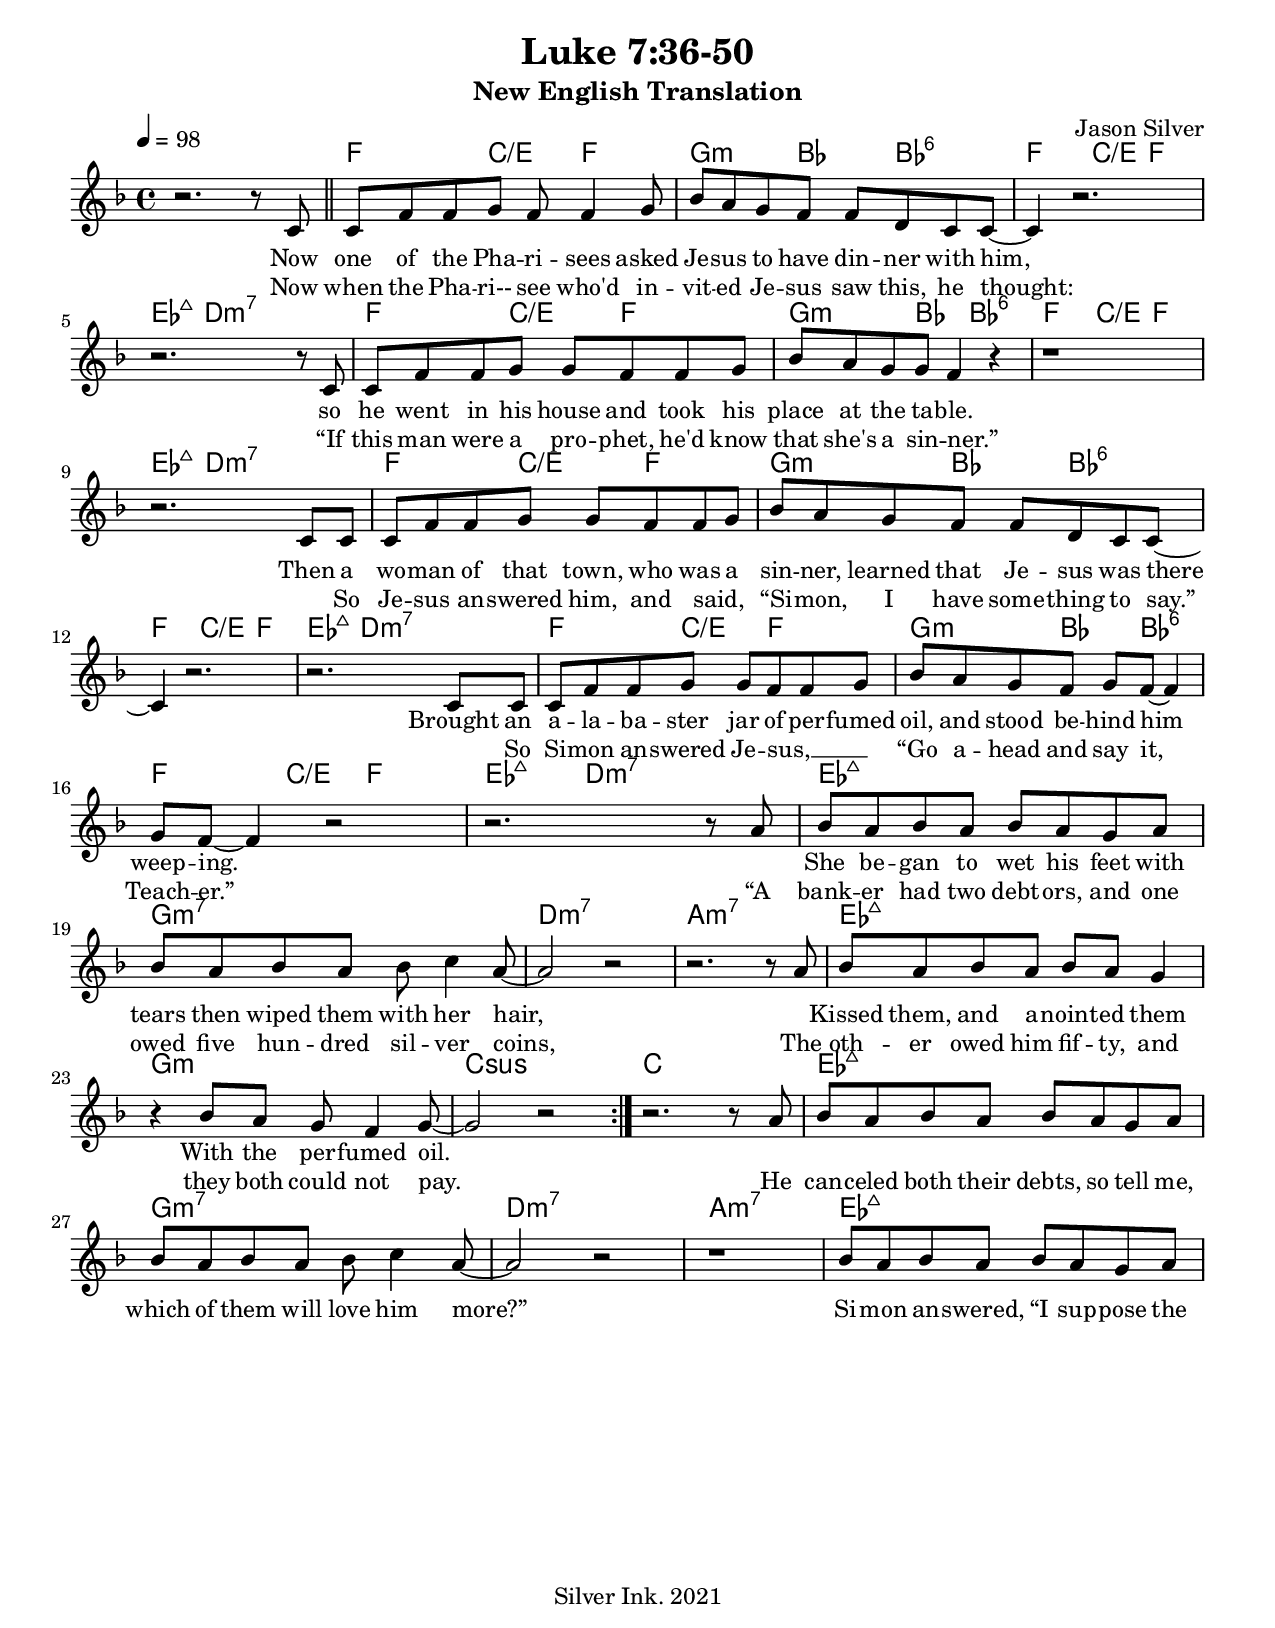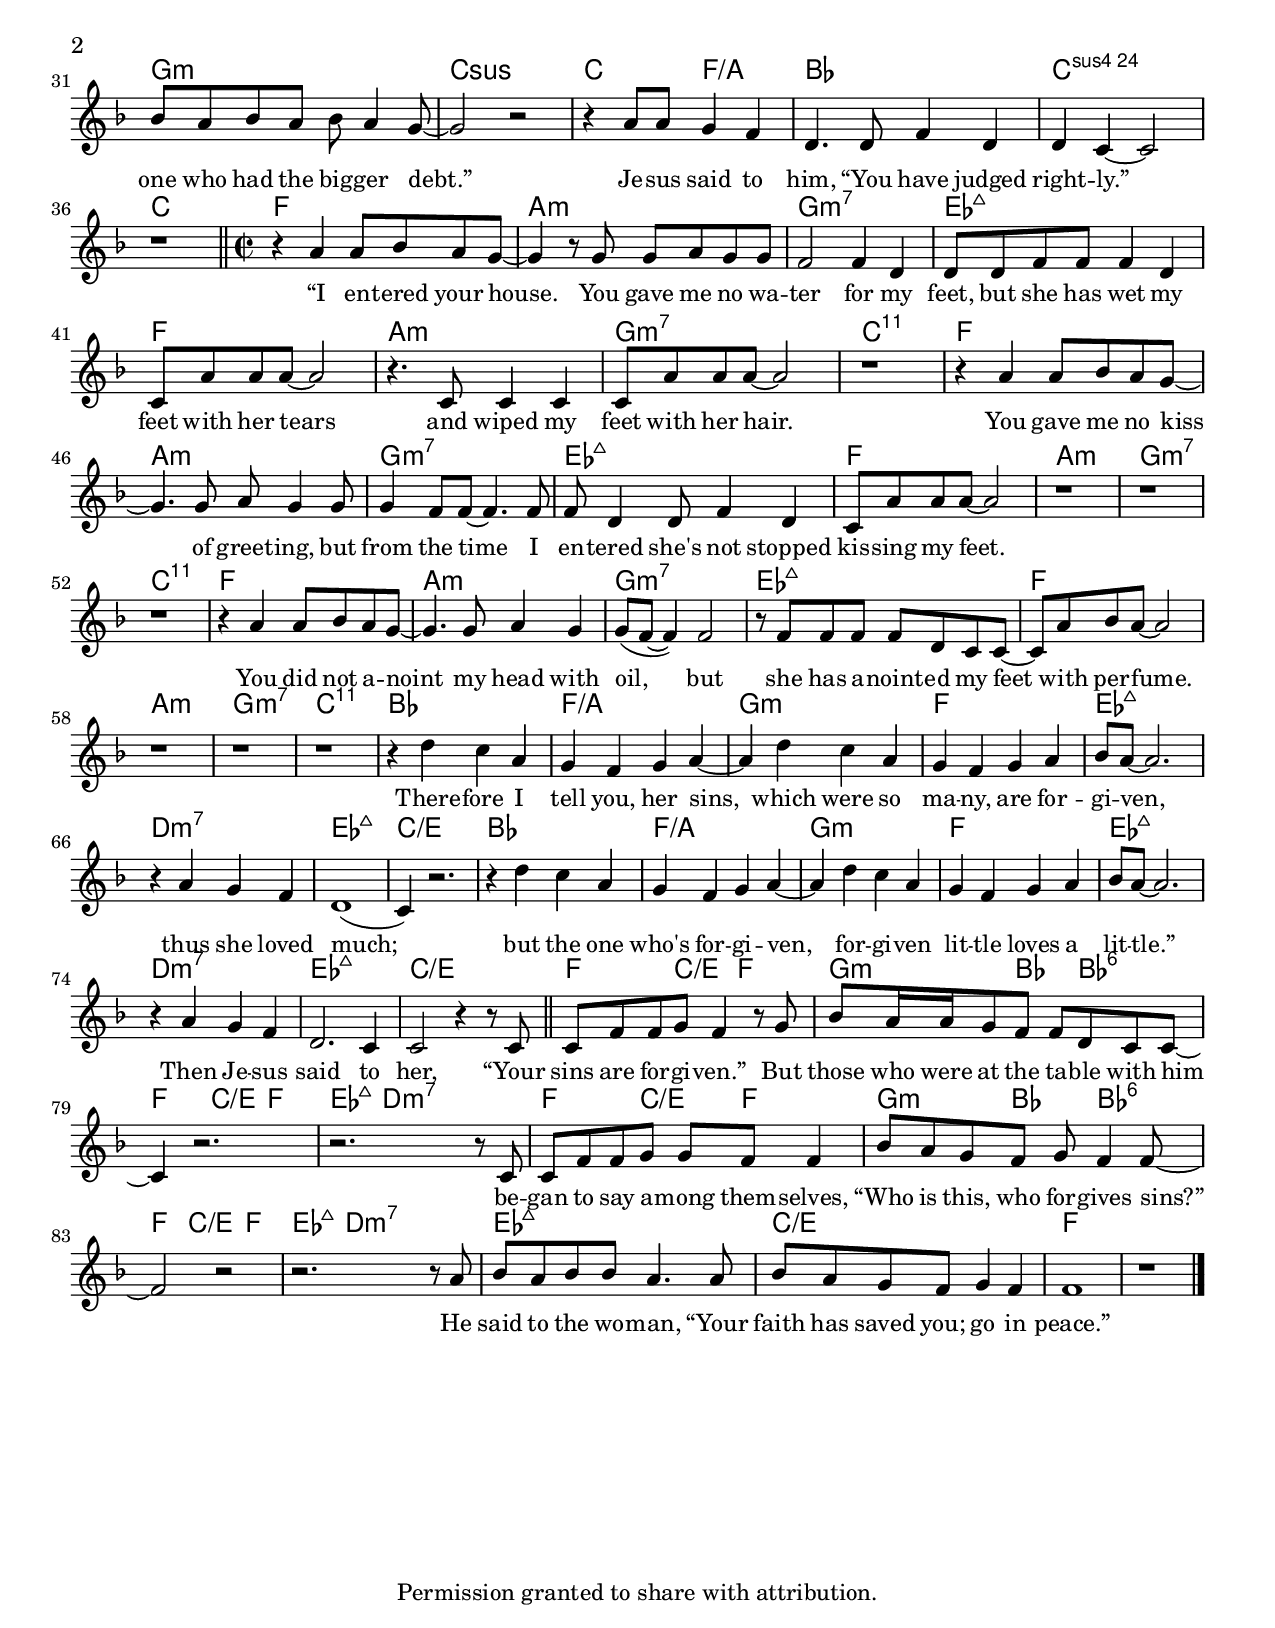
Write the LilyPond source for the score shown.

\language "english"
\version "2.18.2"
#(define (line-break-every-nth-engraver bars-per-line)
  (lambda (context)
     (make-engraver
       (acknowledgers ((paper-column-interface engraver grob source-engraver)
         (let ((current-bar (ly:context-property context 'currentBarNumber)))
           (if (= (remainder current-bar bars-per-line) 1)
               (if (eq? #t (ly:grob-property grob 'non-musical))
                   (set! (ly:grob-property grob 'line-break-permission) 'force)
                   (set! (ly:grob-property grob 'line-break-permission)
'())))))))))

\header {
	title = "Luke 7:36-50"
	subtitle = "New English Translation"
	composer = "Jason Silver"
	poet = ""
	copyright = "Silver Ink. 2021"
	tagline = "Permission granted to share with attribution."
}
\paper {
	top-margin = #10
	bottom-margin = #4
	right-margin = #12
	left-margin = #12
	indent = #0
	%min-systems-per-page = 10 % this allows you to squish line spacing

	% the distance between two systems in the same score:
	system-system-spacing = #'((basic-distance . 12 ) (minimum-distance . 0) (padding . -.1 ) (stretchability . 00))
	% the distance between the last system of a score and the first system of the score that follows it, when no (title or top-level) markup exists between them:
	score-system-spacing = #'((basic-distance . 0) (minimum-distance . 0) (padding . -5) (stretchability . 0))
	% the distance between a (title or top-level) markup and the system that follows it:
	markup-system-spacing = #'((basic-distance . 0) (padding . -2.2) (stretchability . 0))
	% the distance between the last system of a score and the (title or top-level) markup that follows it:
	score-markup-spacing = #'((basic-distance . 0) (padding . -10) (stretchability . 0))
	% the distance between two (title or top-level) markups:
	markup-markup-spacing = #'((basic-distance . 0) (padding . 0))
	% the distance from the top of the printable area (i.e. the bottom of the top margin) to the first system on a page, when there is no (title or top-level) markup between the two:
	top-system-spacing = #'((basic-distance . 0) (minimum-distance . 0) (padding . 0))
	% the distance from the top of the printable area (i.e. the bottom of the top margin) to the first (title or top-level) markup on a page, when there is no system between the two:
	top-markup-spacing = #'((basic-distance . 0) (minimum-distance . 0) (padding . 0))
	% the distance from the last system or top-level markup on a page to the bottom of the printable area (i.e. the top of the bottom margin):
	last-bottom-spacing = #'((basic-distance . 0 ) (minimum-distance . 0) (padding . -20) (stretchability . 0))

	paper-width = 21.59\cm
	paper-height = 27.94\cm
}
slashOn = {
	\override Rest #'stencil = #ly:percent-repeat-item-interface::beat-slash
	\override Rest #'thickness = #'0.48
	\override Rest #'slope = #'1.2
	\override Rest #'Y-offset = #'-.0
}
slashOff = {
	\revert Rest #'stencil
}
LyricFontSize = #.4
lyricNote = {
	% use \once \set melismaBusyProperties = #'(tieMelismaBusy) on the tie where the note sits
	\once \override Lyrics.LyricText.font-shape = #'italic
	\once \override Lyrics.LyricText.font-size = #.2
	\once \override LyricText.self-alignment-X = #LEFT
}
lyricNotePlacement = {
	\once \override NoteHead.stencil = #ly:text-interface::print
	\once \override NoteHead.text = \markup \musicglyph #"rests.2"
	\once  \hide Stem
}
sectionTitle = #(define-music-function
	(parser location theTitle)
	(string?)
	#{
	\mark \markup { \large \bold \concat { "            " #theTitle } }
	#}
)
textRepeats  = #(define-music-function
	(parser location theTitle)
	(string?)
	#{
	\once \override Score.RehearsalMark #'break-visibility = #'#(#t #t #f)
	\mark \markup { \right-align \small #theTitle }
	#}
)
GotoCoda = {
	\once \override Score.RehearsalMark #'break-visibility = #'#(#t #t #f)
	\mark \markup { \small \musicglyph #"scripts.coda" }
}
Coda = {
	\once \override Score.RehearsalMark #'break-visibility = #'#(#f #t #t)
	\mark \markup { \small \musicglyph #"scripts.coda" }
}
Segno = {
	\once \override Score.RehearsalMark #'break-visibility = #'#(#f #t #t)
	\mark \markup { \small \musicglyph #"scripts.segno" }
}
chExceptionMusic = {
	<c d e g>1-\markup { "2" } % notate as 1.2.3.5
	<c f g>1-\markup {"sus"}
	<c a d g>1-\markup { "m2" } % 1.6.2.
	<c e g d'>1-\markup { \super "add9" } % 1.3.5.9
	<c ef g d'>1-\markup { "m" \super "add9" } % 1.3.5.9
}
chExceptions = #(append (sequential-music-to-chord-exceptions chExceptionMusic #t) ignatzekExceptions)
chordNames = \chordmode {
	\set chordNameExceptions = #chExceptions
	\set chordChanges = ##t % ##t(true) or ##f(false)
	\skip1 
	f4. c4:/e f4. | g:m bf4 bf4.:6 | f4. c4:/e f4. | ef4.:maj7 d8:m7~d2:m7 | 
	f4. c4:/e f4. | g:m bf4 bf4.:6 | f4. c4:/e f4. | ef4.:maj7 d8:m7~d2:m7 | 
	f4. c4:/e f4. | g:m bf4 bf4.:6 | f4. c4:/e f4. | ef4.:maj7 d8:m7~d2:m7 | 
	f4. c4:/e f4. | g:m bf4 bf4.:6 | f4. c4:/e f4. | ef4.:maj7 d8:m7~d2:m7 | 
	ef1:maj7 g:m7 d:m7 a:m7 ef:maj7 g:m c:sus4 c
	ef1:maj7 g:m7 d:m7 a:m7 ef:maj7 g:m c:sus4 c2 f:/a  bf1 c:sus24 c 

	f1 a:m g:m7 ef:maj7 f a:m g:m7 c:11
	f1 a:m g:m7 ef:maj7 f a:m g:m7 c:11
	f1 a:m g:m7 ef:maj7 f a:m g:m7 c:11

	bf f:/a g:m f ef:maj7 d:m7 ef:maj7 c:/e  bf f:/a g:m f ef:maj7 d:m7 ef:maj7 c:/e 

	f4. c4:/e f4. | g:m bf4 bf4.:6 | f4. c4:/e f4. | ef4.:maj7 d8:m7~d2:m7 | 
	f4. c4:/e f4. | g:m bf4 bf4.:6 | f4. c4:/e f4. | ef4.:maj7 d8:m7~d2:m7 | 
	ef1:maj7 c:/e f1 f1

}
melody = \relative c'{
	%           \set melismaBusyProperties = #'()
	\time 4/4
	\key f  \major
	\clef treble
	\tempo 4 = 98
	\override Score.MetronomeMark.padding = #3
	r2. r8 c \bar "||" c f f g f f4 g8 bf a g f f d c c~c4 r2. r2. r8 c 
	c f f g g f f g bf a g g f4 r r1 r2. 
	c8 c c f f g g f f g bf a g f f d c c~c4 r2. r2. c8 c
	c f f g g f f g bf a g f g f~f4 g8 f~f4 r2 r2. r8 a
	
	bf8 a bf a bf a g a bf a bf a bf c4 a8~a2 r2 r2. r8 a
	bf8 a bf a bf a g4 r4 bf8 a g f4 g8~g2 r2 \bar ":|." r2. r8 a

	bf8 a bf a bf a g a bf a bf a bf c4 a8~a2 r2 | r1
	bf8 a bf a bf a g a | bf a bf a bf a4 g8~g2 r2 | r4 a8 a g4 f d4. d8 f4 d | d c~c2 | r1 \bar "||"
	\time 2/2
	r4 a'4 a8 bf a g~g4 r8 g g a g g f2 f4 d d8 d f f f4 d c8 a' a a~a2 | r4. c,8 c4 c c8 a' a a~a2 r1
	r4 a a8 bf a g~g4. g8 a g4 g8 g4 f8 f~f4. f8 f d4 d8 f4 d c8 a' a a~a2 r1 | r1 | r1 |
	r4 a a8 bf a g~g4. g8 a4 g g8( f~f4) f2 | r8 f8 f f f d c c~c a' bf a~a2 | r1 | r1 | r1 |

	r4 d c a g f g a~a4 d c a g f g a bf8 a~a2. r4 a g f d1( c4) r2. 
	r4 d' c a g f g a~a4 d c a g f g a bf8 a~a2. r4 a g f d2. c4 c2 r4 r8 c |

	\bar "||" c f f g f4 r8 g8 bf a16 a g8 f f d c c~c4 r2. r2. r8 c 
	c f f g g f f4 bf8 a g f g f4 f8~f2 r2 | r2. r8 a
	bf a bf bf a4. a8 bf a g f g4 f4 f1 | r1 \bar "|."

}
verseone = \lyricmode {
	\override LyricText #'font-size = \LyricFontSize

	Now one of the Pha -- ri -- sees asked Je -- sus to have din -- ner with him,
	so he went in his house and took his place at the ta -- ble.
	Then a wo -- man of that town, who was a sin -- ner, learned that Je -- sus was there
	Brought an a -- la -- ba -- ster jar of per -- fumed oil, and stood be -- hind him weep -- ing. 
	
	_ She be -- gan to wet his feet with tears then wiped them with her hair,
	_ Kissed them, and a -- noint -- ed them 
	With the per -- fumed oil. 
}
versetwo = \lyricmode {
	\override LyricText #'font-size = \LyricFontSize
	Now when the Pha -- ri-- see who'd in -- vit -- ed Je -- sus saw this, he thought:
	“If this man were a pro -- phet, he'd know that she's a sin -- ner.” 
	_ So Je -- sus an -- swered him, and said, _ “Si -- mon, I have some -- thing to say.” 
	_ So Si -- mon an -- swered Je -- sus, __ _ _ “Go a -- head and say it, Teach -- er.” 

	“A bank -- er had two debt -- ors, and one owed five hun -- dred sil -- ver coins,
	The oth -- er owed him fif -- ty, and they both could not pay.

	He can -- celed both their debts, so tell me, which of them will love him more?” 
	Si -- mon an -- swered, 
	“I sup -- pose the one who had the big -- ger debt.” 
	Je -- sus said to him, “You have judged right -- ly.” 

	“I en -- tered your house. You gave me no wa -- ter for my feet, but she has wet 
		my feet with her tears and wiped my feet with her hair.
	You gave me no kiss of greet -- ing, but from the time I en -- tered she's not 
		stopped kis -- sing my feet. 
	You did not a -- noint my head with oil, but she has a -- noint -- ed my feet with 
		per -- fume. 

	There -- fore I tell you, her sins, which were so ma -- ny, are for -- gi -- ven, 
		thus she loved much; 
	but the one who's for -- gi -- ven, for -- gi -- ven lit -- tle loves a lit -- tle.” 
	
	Then Je -- sus said to her, “Your sins are for -- gi -- ven.” 
	
	But those who were at the ta -- ble with him be -- gan to say a -- mong 
	them -- selves, “Who is this, who for -- gives sins?”

	He said to the wo -- man, “Your faith has saved you; go in peace.”
}
versethree = \lyricmode {
	\override LyricText #'font-size = \LyricFontSize
	\set stanza = "3."
}
versefour = \lyricmode {
	\override LyricText #'font-size = \LyricFontSize
	\set stanza = "3."
}
versefive = \lyricmode {
	\override LyricText #'font-size = \LyricFontSize
	\set stanza = "4."
}
versesix = \lyricmode {
	\override LyricText #'font-size = \LyricFontSize
}
verseseven = \lyricmode {
	\override LyricText #'font-size = \LyricFontSize
}
verseeight = \lyricmode {
}
\score {
	<<
		\new ChordNames {
			\chordNames
		}
		\new Staff
		<<
			\new Voice = "one" {
				\melody
			}
			\addlyrics {
				\verseone
			}
			\addlyrics {
				\versetwo
			}
			\addlyrics {
				\versethree
			}
			\addlyrics {
				\versefour
			}
			\addlyrics {
				\versefive
			}
			\addlyrics {
				\versesix
			}
			\addlyrics {
				\verseseven
			}
			\addlyrics {
				\verseeight
			}
			>>
	>>
	\layout {
		#(layout-set-staff-size 20)
		\context {
			\Score
			% \override NonMusicalPaperColumn #'line-break-permission = ##f
			%\consists #(line-break-every-nth-engraver 4)
		}
	}
	\midi { }
}
